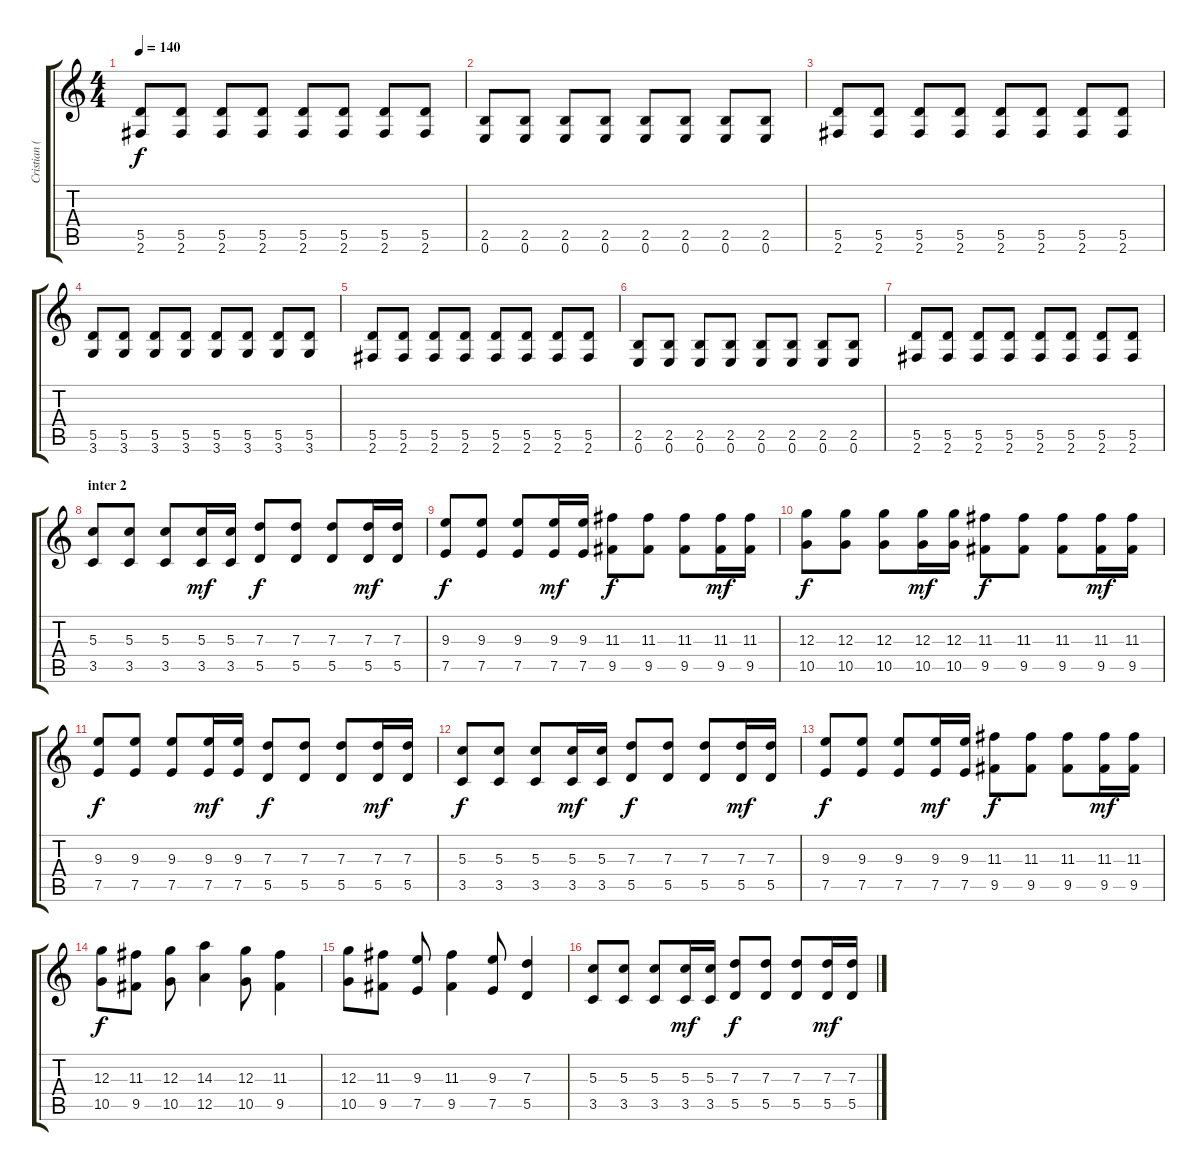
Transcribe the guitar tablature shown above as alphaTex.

\track ("Cristian (guitarra)" "Cristian (") {instrument overdrivenguitar}
\staff {score tabs}
\tuning (E4 B3 G3 D3 A2 E2) {hide}
\ts (4 4)
\tempo 140
\clef g2
\ks c
(5.5 2.6).8{dy f} (5.5 2.6).8 (5.5 2.6).8 (5.5 2.6).8 (5.5 2.6).8 (5.5 2.6).8 (5.5 2.6).8 (5.5 2.6).8 |
(2.5 0.6).8 (2.5 0.6).8 (2.5 0.6).8 (2.5 0.6).8 (2.5 0.6).8 (2.5 0.6).8 (2.5 0.6).8 (2.5 0.6).8 |
(5.5 2.6).8 (5.5 2.6).8 (5.5 2.6).8 (5.5 2.6).8 (5.5 2.6).8 (5.5 2.6).8 (5.5 2.6).8 (5.5 2.6).8 |
(5.5 3.6).8 (5.5 3.6).8 (5.5 3.6).8 (5.5 3.6).8 (5.5 3.6).8 (5.5 3.6).8 (5.5 3.6).8 (5.5 3.6).8 |
(5.5 2.6).8 (5.5 2.6).8 (5.5 2.6).8 (5.5 2.6).8 (5.5 2.6).8 (5.5 2.6).8 (5.5 2.6).8 (5.5 2.6).8 |
(2.5 0.6).8 (2.5 0.6).8 (2.5 0.6).8 (2.5 0.6).8 (2.5 0.6).8 (2.5 0.6).8 (2.5 0.6).8 (2.5 0.6).8 |
(5.5 2.6).8 (5.5 2.6).8 (5.5 2.6).8 (5.5 2.6).8 (5.5 2.6).8 (5.5 2.6).8 (5.5 2.6).8 (5.5 2.6).8 |
\section ("" "inter 2")
(5.3 3.5).8{volume 12 balance 8} (5.3 3.5).8 (5.3 3.5).8 (5.3 3.5).16{dy mf} (5.3 3.5).16 (7.3 5.5).8{dy f} (7.3 5.5).8 (7.3 5.5).8 (7.3 5.5).16{dy mf} (7.3 5.5).16 |
(9.3 7.5).8{dy f} (9.3 7.5).8 (9.3 7.5).8 (9.3 7.5).16{dy mf} (9.3 7.5).16 (11.3 9.5).8{dy f} (11.3 9.5).8 (11.3 9.5).8 (11.3 9.5).16{dy mf} (11.3 9.5).16 |
(12.3 10.5).8{dy f} (12.3 10.5).8 (12.3 10.5).8 (12.3 10.5).16{dy mf} (12.3 10.5).16 (11.3 9.5).8{dy f} (11.3 9.5).8 (11.3 9.5).8 (11.3 9.5).16{dy mf} (11.3 9.5).16 |
(9.3 7.5).8{dy f} (9.3 7.5).8 (9.3 7.5).8 (9.3 7.5).16{dy mf} (9.3 7.5).16 (7.3 5.5).8{dy f} (7.3 5.5).8 (7.3 5.5).8 (7.3 5.5).16{dy mf} (7.3 5.5).16 |
(5.3 3.5).8{dy f} (5.3 3.5).8 (5.3 3.5).8 (5.3 3.5).16{dy mf} (5.3 3.5).16 (7.3 5.5).8{dy f} (7.3 5.5).8 (7.3 5.5).8 (7.3 5.5).16{dy mf} (7.3 5.5).16 |
(9.3 7.5).8{dy f} (9.3 7.5).8 (9.3 7.5).8 (9.3 7.5).16{dy mf} (9.3 7.5).16 (11.3 9.5).8{dy f} (11.3 9.5).8 (11.3 9.5).8 (11.3 9.5).16{dy mf} (11.3 9.5).16 |
(12.3 10.5).8{dy f} (11.3 9.5).8 (12.3 10.5).8 (14.3 12.5).4 (12.3 10.5).8 (11.3 9.5).4 |
(12.3 10.5).8 (11.3 9.5).8 (9.3 7.5).8 (11.3 9.5).4 (9.3 7.5).8 (7.3 5.5).4 |
(5.3 3.5).8 (5.3 3.5).8 (5.3 3.5).8 (5.3 3.5).16{dy mf} (5.3 3.5).16 (7.3 5.5).8{dy f} (7.3 5.5).8 (7.3 5.5).8 (7.3 5.5).16{dy mf} (7.3 5.5).16
